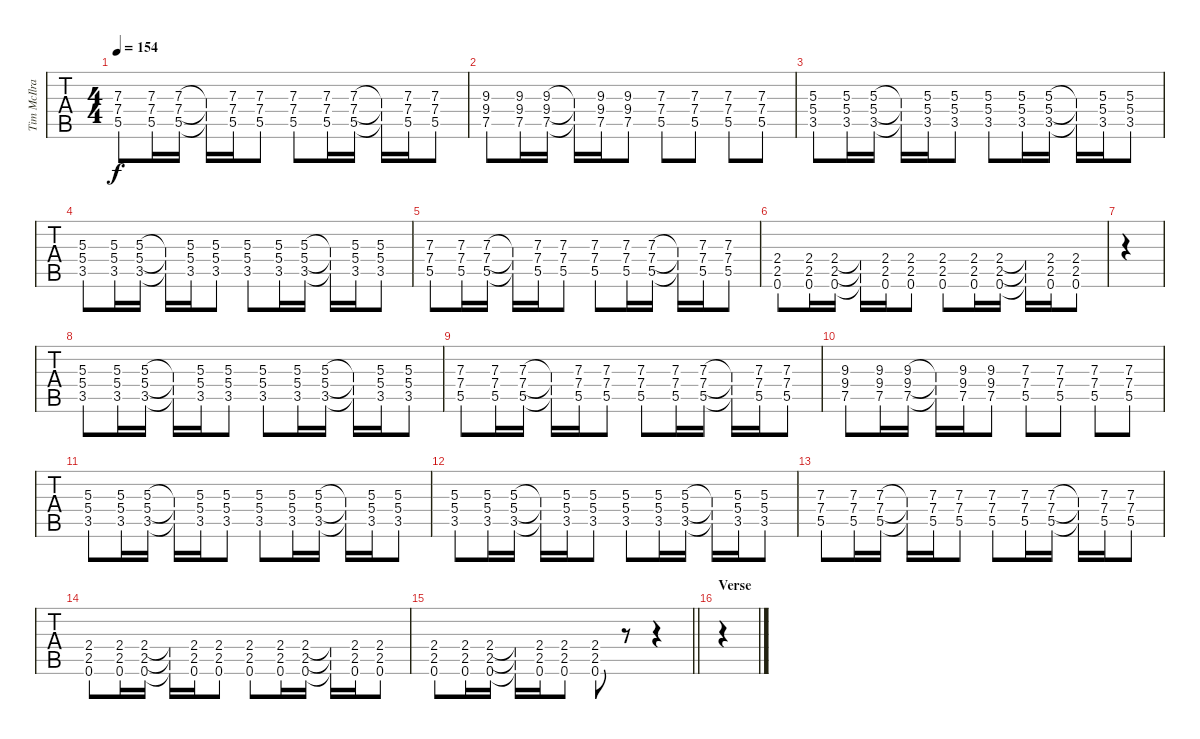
\track ("Tim McIlrath - Guitar One" "Tim McIlra") {instrument distortionguitar}
\staff {tabs}
\tuning (Eb4 Bb3 Gb3 Db3 Ab2 Eb2) {hide}
\ts (4 4)
\tempo 154
\clef g2
\ks gb
(7.3 7.4 5.5).8{dy f} (7.3 7.4 5.5).16 (7.3 7.4 5.5).16 (7.3{t} 7.4{t} 5.5{t}).16 (7.3 7.4 5.5).16 (7.3 7.4 5.5).8 (7.3 7.4 5.5).8 (7.3 7.4 5.5).16 (7.3 7.4 5.5).16 (7.3{t} 7.4{t} 5.5{t}).16 (7.3 7.4 5.5).16 (7.3 7.4 5.5).8 |
(9.3 9.4 7.5).8 (9.3 9.4 7.5).16 (9.3 9.4 7.5).16 (9.3{t} 9.4{t} 7.5{t}).16 (9.3 9.4 7.5).16 (9.3 9.4 7.5).8 (7.3 7.4 5.5).8 (7.3 7.4 5.5).8 (7.3 7.4 5.5).8 (7.3 7.4 5.5).8 |
(5.3 5.4 3.5).8 (5.3 5.4 3.5).16 (5.3 5.4 3.5).16 (5.3{t} 5.4{t} 3.5{t}).16 (5.3 5.4 3.5).16 (5.3 5.4 3.5).8 (5.3 5.4 3.5).8 (5.3 5.4 3.5).16 (5.3 5.4 3.5).16 (5.3{t} 5.4{t} 3.5{t}).16 (5.3 5.4 3.5).16 (5.3 5.4 3.5).8 |
(5.3 5.4 3.5).8 (5.3 5.4 3.5).16 (5.3 5.4 3.5).16 (5.3{t} 5.4{t} 3.5{t}).16 (5.3 5.4 3.5).16 (5.3 5.4 3.5).8 (5.3 5.4 3.5).8 (5.3 5.4 3.5).16 (5.3 5.4 3.5).16 (5.3{t} 5.4{t} 3.5{t}).16 (5.3 5.4 3.5).16 (5.3 5.4 3.5).8 |
(7.3 7.4 5.5).8 (7.3 7.4 5.5).16 (7.3 7.4 5.5).16 (7.3{t} 7.4{t} 5.5{t}).16 (7.3 7.4 5.5).16 (7.3 7.4 5.5).8 (7.3 7.4 5.5).8 (7.3 7.4 5.5).16 (7.3 7.4 5.5).16 (7.3{t} 7.4{t} 5.5{t}).16 (7.3 7.4 5.5).16 (7.3 7.4 5.5).8 |
(2.4 2.5 0.6).8 (2.4 2.5 0.6).16 (2.4 2.5 0.6).16 (2.4{t} 2.5{t} 0.6{t}).16 (2.4 2.5 0.6).16 (2.4 2.5 0.6).8 (2.4 2.5 0.6).8 (2.4 2.5 0.6).16 (2.4 2.5 0.6).16 (2.4{t} 2.5{t} 0.6{t}).16 (2.4 2.5 0.6).16 (2.4 2.5 0.6).8 |
|
(5.3 5.4 3.5).8 (5.3 5.4 3.5).16 (5.3 5.4 3.5).16 (5.3{t} 5.4{t} 3.5{t}).16 (5.3 5.4 3.5).16 (5.3 5.4 3.5).8 (5.3 5.4 3.5).8 (5.3 5.4 3.5).16 (5.3 5.4 3.5).16 (5.3{t} 5.4{t} 3.5{t}).16 (5.3 5.4 3.5).16 (5.3 5.4 3.5).8 |
(7.3 7.4 5.5).8 (7.3 7.4 5.5).16 (7.3 7.4 5.5).16 (7.3{t} 7.4{t} 5.5{t}).16 (7.3 7.4 5.5).16 (7.3 7.4 5.5).8 (7.3 7.4 5.5).8 (7.3 7.4 5.5).16 (7.3 7.4 5.5).16 (7.3{t} 7.4{t} 5.5{t}).16 (7.3 7.4 5.5).16 (7.3 7.4 5.5).8 |
(9.3 9.4 7.5).8 (9.3 9.4 7.5).16 (9.3 9.4 7.5).16 (9.3{t} 9.4{t} 7.5{t}).16 (9.3 9.4 7.5).16 (9.3 9.4 7.5).8 (7.3 7.4 5.5).8 (7.3 7.4 5.5).8 (7.3 7.4 5.5).8 (7.3 7.4 5.5).8 |
(5.3 5.4 3.5).8 (5.3 5.4 3.5).16 (5.3 5.4 3.5).16 (5.3{t} 5.4{t} 3.5{t}).16 (5.3 5.4 3.5).16 (5.3 5.4 3.5).8 (5.3 5.4 3.5).8 (5.3 5.4 3.5).16 (5.3 5.4 3.5).16 (5.3{t} 5.4{t} 3.5{t}).16 (5.3 5.4 3.5).16 (5.3 5.4 3.5).8 |
(5.3 5.4 3.5).8 (5.3 5.4 3.5).16 (5.3 5.4 3.5).16 (5.3{t} 5.4{t} 3.5{t}).16 (5.3 5.4 3.5).16 (5.3 5.4 3.5).8 (5.3 5.4 3.5).8 (5.3 5.4 3.5).16 (5.3 5.4 3.5).16 (5.3{t} 5.4{t} 3.5{t}).16 (5.3 5.4 3.5).16 (5.3 5.4 3.5).8 |
(7.3 7.4 5.5).8 (7.3 7.4 5.5).16 (7.3 7.4 5.5).16 (7.3{t} 7.4{t} 5.5{t}).16 (7.3 7.4 5.5).16 (7.3 7.4 5.5).8 (7.3 7.4 5.5).8 (7.3 7.4 5.5).16 (7.3 7.4 5.5).16 (7.3{t} 7.4{t} 5.5{t}).16 (7.3 7.4 5.5).16 (7.3 7.4 5.5).8 |
(2.4 2.5 0.6).8 (2.4 2.5 0.6).16 (2.4 2.5 0.6).16 (2.4{t} 2.5{t} 0.6{t}).16 (2.4 2.5 0.6).16 (2.4 2.5 0.6).8 (2.4 2.5 0.6).8 (2.4 2.5 0.6).16 (2.4 2.5 0.6).16 (2.4{t} 2.5{t} 0.6{t}).16 (2.4 2.5 0.6).16 (2.4 2.5 0.6).8 |
\barLineRight lightlight
(2.4 2.5 0.6).8 (2.4 2.5 0.6).16 (2.4 2.5 0.6).16 (2.4{t} 2.5{t} 0.6{t}).16 (2.4 2.5 0.6).16 (2.4 2.5 0.6).8 (2.4 2.5 0.6).8 r.8 r.4 |
\section ("" "Verse")
